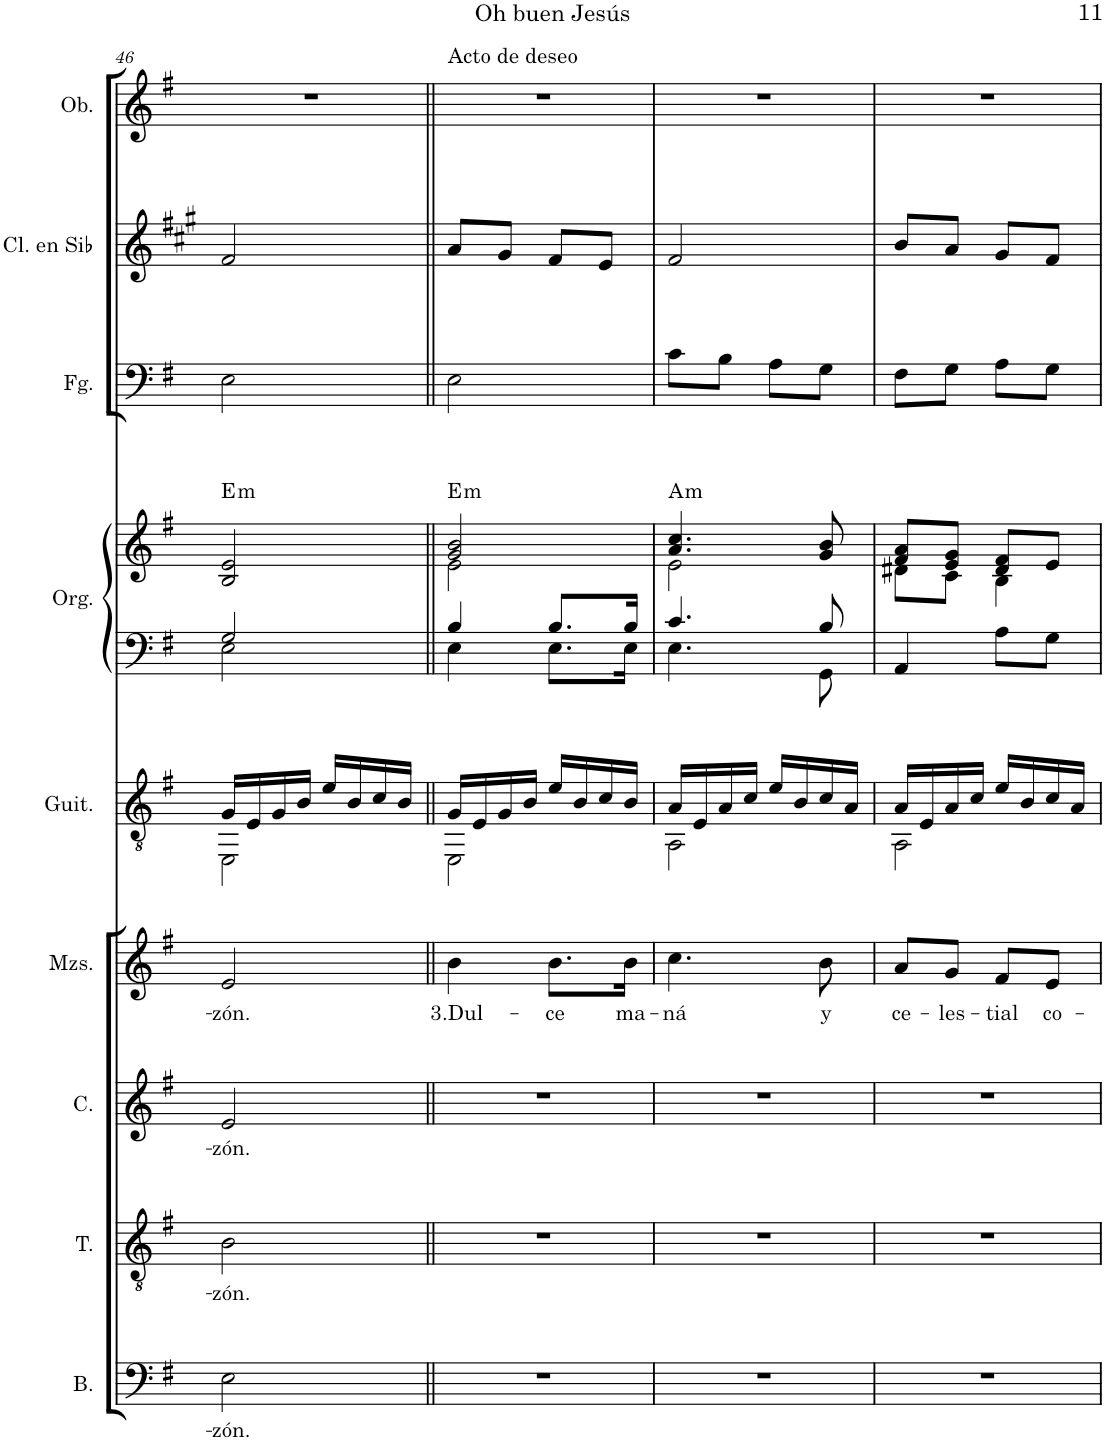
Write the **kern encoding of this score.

**kern	**text	**kern	**text	**kern	**text	**kern	**text	**kern	**harte	**kern	**kern	**harte	**kern	**kern	**kern
*part9	*part9	*part8	*part8	*part7	*part7	*part6	*part6	*part5	*part5	*part4	*part4	*part4	*part3	*part2	*part1
*staff10	*staff10	*staff9	*staff9	*staff8	*staff8	*staff7	*staff7	*staff6	*	*staff5	*staff4	*	*staff3	*staff2	*staff1
*I"Bajo	*	*I"Tenor	*	*I"Contralto	*	*I"Mezzosoprano	*	*I"Guitarra acústica	*	*I"Órgano	*	*	*I"Fagot	*I"Clarinete en Sib	*I"Oboe
*I'B.	*	*I'T.	*	*I'C.	*	*I'Mzs.	*	*I'Guit.	*	*	*	*	*I'Fg.	*I'Cl. en Sib	*I'Ob.
!!LO:PB:g=z
*clefF4	*	*clefGv2	*	*clefG2	*	*clefG2	*	*clefGv2	*	*clefF4	*clefG2	*	*clefF4	*clefG2	*clefG2
*	*	*	*	*	*	*	*	*	*	*	*	*	*	*Trd1c2	*
*k[f#]	*	*k[f#]	*	*k[f#]	*	*k[f#]	*	*k[f#]	*	*k[f#]	*k[f#]	*	*k[f#]	*k[f#c#g#]	*k[f#]
*M2/4	*	*M2/4	*	*M2/4	*	*M2/4	*	*M2/4	*	*M2/4	*M2/4	*	*M2/4	*M2/4	*M2/4
=46	=46	=46	=46	=46	=46	=46	=46	=46	=46	=46	=46	=46	=46	=46	=46
!	!LO:LY:b	!	!LO:LY:b	!	!LO:LY:b	!	!LO:LY:b	!	!LO:H:kt=m	!	!	!LO:H:kt=m	!	!	!
*	*	*	*	*	*	*	*	*^	*	*^	*	*	*	*	*
2E\	-zón.	2B\	-zón.	2e/	-zón.	2e/	-zón.	16G/LL	2EE\	E:min	2G/	2E\	2B/ 2e/	E:min	2E\	2f#/	2r
.	.	.	.	.	.	.	.	16E/	.	.	.	.	.	.	.	.	.
.	.	.	.	.	.	.	.	16G/	.	.	.	.	.	.	.	.	.
.	.	.	.	.	.	.	.	16B/JJ	.	.	.	.	.	.	.	.	.
.	.	.	.	.	.	.	.	16e/LL	.	.	.	.	.	.	.	.	.
.	.	.	.	.	.	.	.	16B/	.	.	.	.	.	.	.	.	.
.	.	.	.	.	.	.	.	16c/	.	.	.	.	.	.	.	.	.
.	.	.	.	.	.	.	.	16B/JJ	.	.	.	.	.	.	.	.	.
=47||	=47||	=47||	=47||	=47||	=47||	=47||	=47||	=47||	=47||	=47||	=47||	=47||	=47||	=47||	=47||	=47||	=47||
!	!	!	!	!	!	!	!	!	!	!	!	!	!	!	!	!	!LO:TX:a:t=Acto de deseo
!	!	!	!	!	!	!	!LO:LY:b	!	!	!LO:H:kt=m	!	!	!	!LO:H:kt=m	!	!	!
*	*	*	*	*	*	*	*	*	*	*	*	*	*^	*	*	*	*
2r	.	2r	.	2r	.	4b\	3.Dul-	16G/LL	2EE\	E:min	4B/	4E\	2g/ 2b/	2e\	E:min	2E\	8a/L	2r
.	.	.	.	.	.	.	.	16E/	.	.	.	.	.	.	.	.	.	.
.	.	.	.	.	.	.	.	16G/	.	.	.	.	.	.	.	.	8g#/J	.
.	.	.	.	.	.	.	.	16B/JJ	.	.	.	.	.	.	.	.	.	.
!	!	!	!	!	!	!	!LO:LY:b	!	!	!	!	!	!	!	!	!	!	!
.	.	.	.	.	.	8.b\L	-ce	16e/LL	.	.	8.B/L	8.E\L	.	.	.	.	8f#/L	.
.	.	.	.	.	.	.	.	16B/	.	.	.	.	.	.	.	.	.	.
.	.	.	.	.	.	.	.	16c/	.	.	.	.	.	.	.	.	8e/J	.
!	!	!	!	!	!	!	!LO:LY:b	!	!	!	!	!	!	!	!	!	!	!
.	.	.	.	.	.	16b\Jk	ma-	16B/JJ	.	.	16B/Jk	16E\Jk	.	.	.	.	.	.
=48	=48	=48	=48	=48	=48	=48	=48	=48	=48	=48	=48	=48	=48	=48	=48	=48	=48	=48
!	!	!	!	!	!	!	!LO:LY:b	!	!	!LO:H:kt=m	!	!	!	!	!LO:H:kt=m	!	!	!
2r	.	2r	.	2r	.	4.cc\	-ná	16A/LL	2AA\	A:min	4.c/	4.E\	4.a/ 4.cc/	2e\	A:min	8c\L	2f#/	2r
.	.	.	.	.	.	.	.	16E/	.	.	.	.	.	.	.	.	.	.
.	.	.	.	.	.	.	.	16A/	.	.	.	.	.	.	.	8B\J	.	.
.	.	.	.	.	.	.	.	16c/JJ	.	.	.	.	.	.	.	.	.	.
.	.	.	.	.	.	.	.	16e/LL	.	.	.	.	.	.	.	8A\L	.	.
.	.	.	.	.	.	.	.	16B/	.	.	.	.	.	.	.	.	.	.
!	!	!	!	!	!	!	!LO:LY:b	!	!	!	!	!	!	!	!	!	!	!
.	.	.	.	.	.	8b\	y	16c/	.	.	8B/	8GG\	8g/ 8b/	.	.	8G\J	.	.
.	.	.	.	.	.	.	.	16A/JJ	.	.	.	.	.	.	.	.	.	.
*	*	*	*	*	*	*	*	*	*	*	*v	*v	*	*	*	*	*	*
=49	=49	=49	=49	=49	=49	=49	=49	=49	=49	=49	=49	=49	=49	=49	=49	=49	=49
!	!	!	!	!	!	!	!LO:LY:b	!	!	!	!	!	!	!	!	!	!
2r	.	2r	.	2r	.	8a/L	ce-	16A/LL	2AA\	.	4AA/	8f#/ 8a/L	8d#X\L	.	8F#\L	8b/L	2r
.	.	.	.	.	.	.	.	16E/	.	.	.	.	.	.	.	.	.
!	!	!	!	!	!	!	!LO:LY:b	!	!	!	!	!	!	!	!	!	!
.	.	.	.	.	.	8g/J	-les-	16A/	.	.	.	8e/ 8g/J	8c\J	.	8G\J	8a/J	.
.	.	.	.	.	.	.	.	16c/JJ	.	.	.	.	.	.	.	.	.
!	!	!	!	!	!	!	!LO:LY:b	!	!	!	!	!	!	!	!	!	!
.	.	.	.	.	.	8f#/L	-tial	16e/LL	.	.	8A\L	8d#/ 8f#/L	4B\	.	8A\L	8g#/L	.
.	.	.	.	.	.	.	.	16B/	.	.	.	.	.	.	.	.	.
!	!	!	!	!	!	!	!LO:LY:b	!	!	!	!	!	!	!	!	!	!
.	.	.	.	.	.	8e/J	co-	16c/	.	.	8G\J	8e/J	.	.	8G\J	8f#/J	.
.	.	.	.	.	.	.	.	16A/JJ	.	.	.	.	.	.	.	.	.
*	*	*	*	*	*	*	*	*v	*v	*	*	*v	*v	*	*	*	*
=	=	=	=	=	=	=	=	=	=	=	=	=	=	=	=
*-	*-	*-	*-	*-	*-	*-	*-	*-	*-	*-	*-	*-	*-	*-	*-
